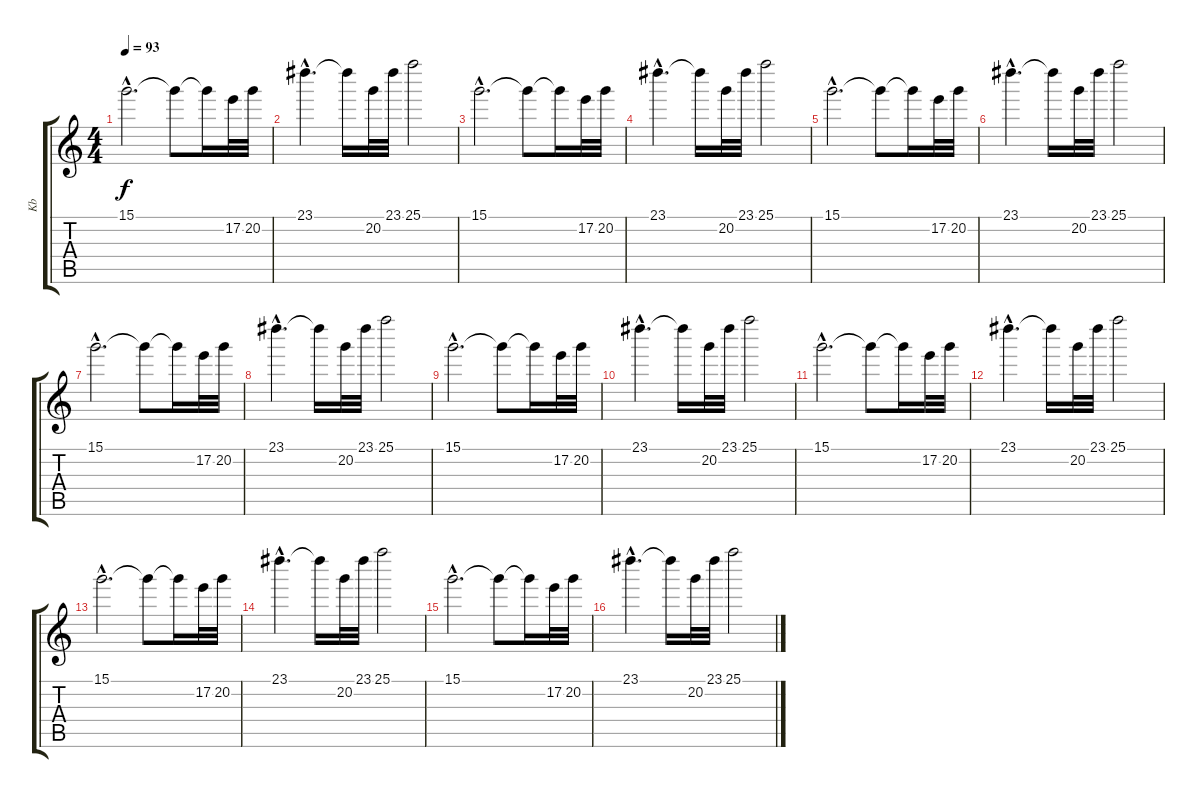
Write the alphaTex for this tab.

\track ("Kb" "Kb") {instrument distortionguitar}
\staff {score tabs}
\tuning (E4 B3 G3 D3 A2 E2) {hide}
\ts (4 4)
\tempo 93
\clef g2
\ks c
15.1{hac}.2{d dy f} 15.1{t}.8 15.1{t}.16 17.2.32 20.2.32 |
23.1{hac}.4{d} 23.1{t}.16 20.2.32 23.1.32 25.1.2 |
15.1{hac}.2{d} 15.1{t}.8 15.1{t}.16 17.2.32 20.2.32 |
23.1{hac}.4{d} 23.1{t}.16 20.2.32 23.1.32 25.1.2 |
15.1{hac}.2{d} 15.1{t}.8 15.1{t}.16 17.2.32 20.2.32 |
23.1{hac}.4{d} 23.1{t}.16 20.2.32 23.1.32 25.1.2 |
15.1{hac}.2{d} 15.1{t}.8 15.1{t}.16 17.2.32 20.2.32 |
23.1{hac}.4{d} 23.1{t}.16 20.2.32 23.1.32 25.1.2 |
15.1{hac}.2{d} 15.1{t}.8 15.1{t}.16 17.2.32 20.2.32 |
23.1{hac}.4{d} 23.1{t}.16 20.2.32 23.1.32 25.1.2 |
15.1{hac}.2{d} 15.1{t}.8 15.1{t}.16 17.2.32 20.2.32 |
23.1{hac}.4{d} 23.1{t}.16 20.2.32 23.1.32 25.1.2 |
15.1{hac}.2{d} 15.1{t}.8 15.1{t}.16 17.2.32 20.2.32 |
23.1{hac}.4{d} 23.1{t}.16 20.2.32 23.1.32 25.1.2 |
15.1{hac}.2{d} 15.1{t}.8 15.1{t}.16 17.2.32 20.2.32 |
23.1{hac}.4{d} 23.1{t}.16 20.2.32 23.1.32 25.1.2
